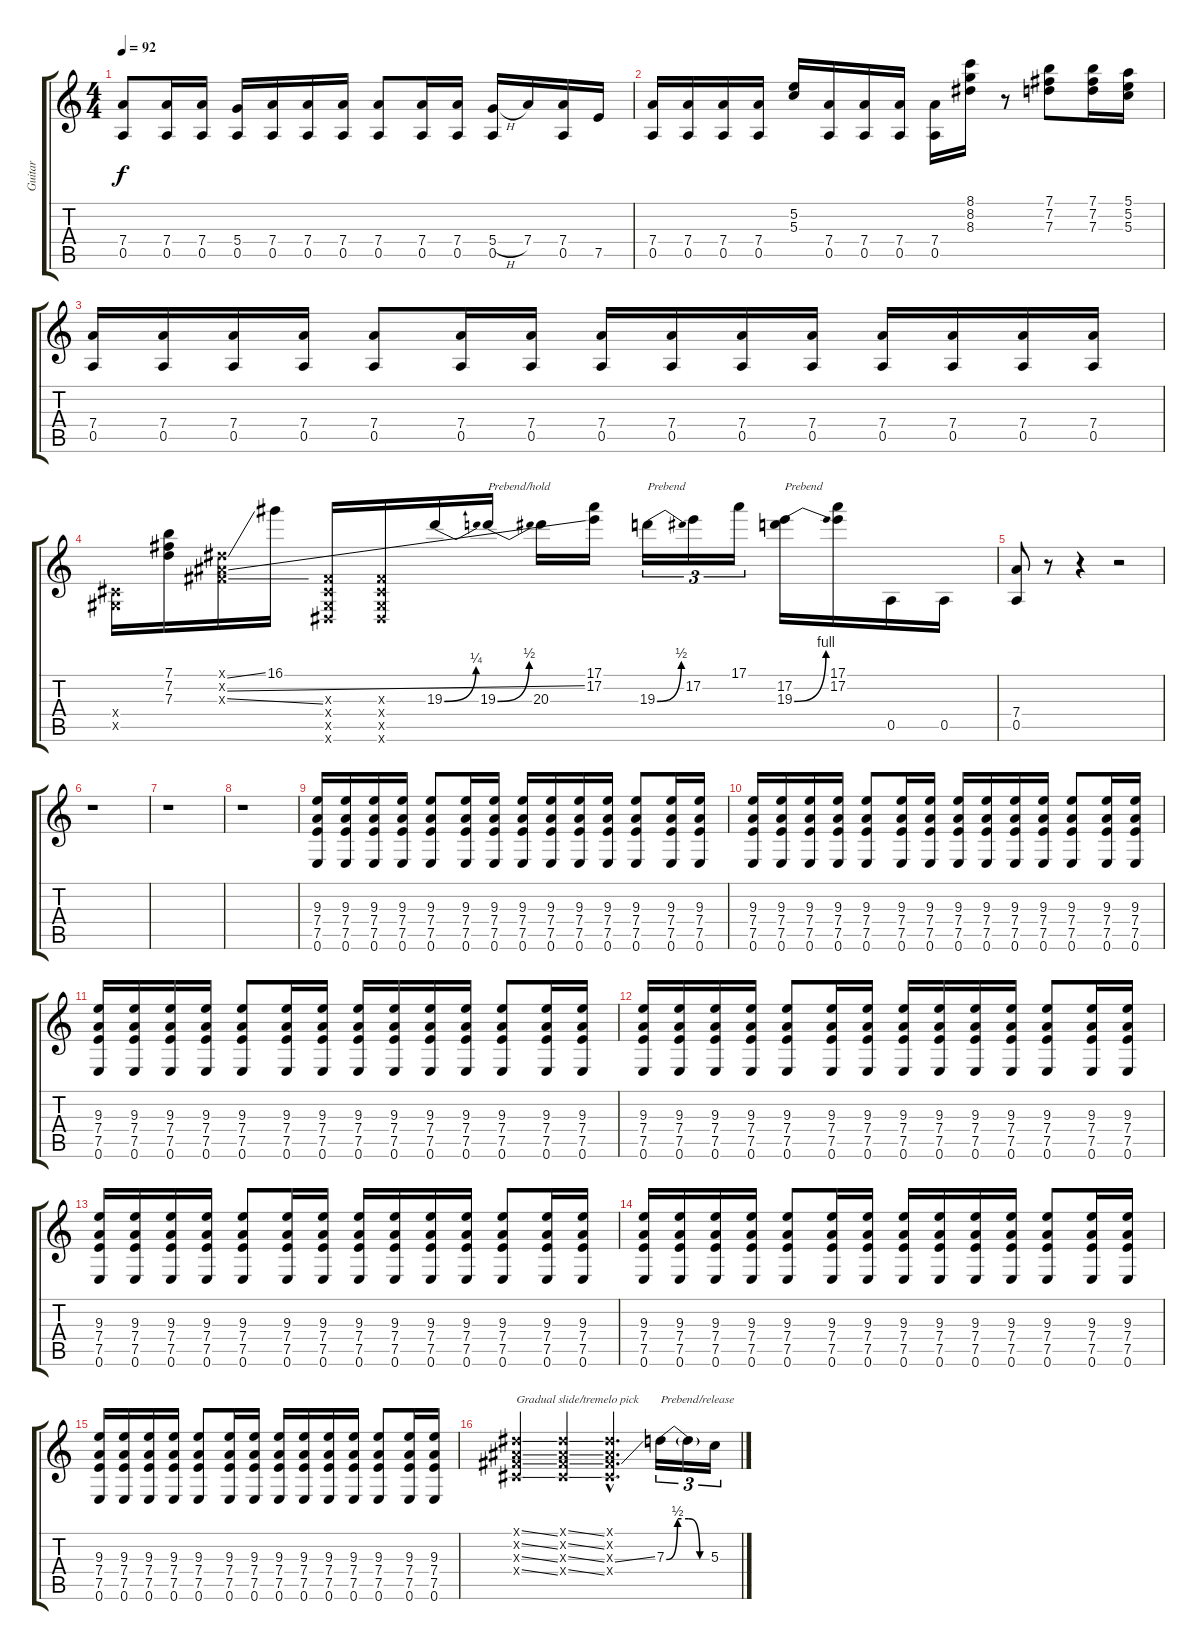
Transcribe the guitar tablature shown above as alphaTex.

\track ("Guitar" "Guitar") {instrument overdrivenguitar}
\staff {score tabs}
\tuning (E4 B3 G3 D3 A2 E2) {hide}
\ts (4 4)
\tempo 92
\clef g2
\ks c
(7.4 0.5).8{dy f} (7.4 0.5).16 (7.4 0.5).16 (5.4 0.5).16 (7.4 0.5).16 (7.4 0.5).16 (7.4 0.5).16 (7.4 0.5).8 (7.4 0.5).16 (7.4 0.5).16 (5.4{h} 0.5).16 7.4.16 (7.4 0.5).16 7.5.16 |
(7.4 0.5).16 (7.4 0.5).16 (7.4 0.5).16 (7.4 0.5).16 (5.2 5.3).16 (7.4 0.5).16 (7.4 0.5).16 (7.4 0.5).16 (7.4 0.5).16 (8.1 8.2 8.3).16 r.8 (7.1 7.2 7.3).8 (7.1 7.2 7.3).16 (5.1 5.2 5.3).16 |
(7.4 0.5).16 (7.4 0.5).16 (7.4 0.5).16 (7.4 0.5).16 (7.4 0.5).8 (7.4 0.5).16 (7.4 0.5).16 (7.4 0.5).16 (7.4 0.5).16 (7.4 0.5).16 (7.4 0.5).16 (7.4 0.5).16 (7.4 0.5).16 (7.4 0.5).16 (7.4 0.5).16 |
(-1.4{x} -1.5{x}).16 (7.1 7.2 7.3).16 (-1.1{ss x} -1.2{ss x} -1.3{ss x}).16 16.1.16 (-1.3{x} -1.4{x} -1.5{x} -1.6{x}).16 (-1.3{x} -1.4{x} -1.5{x} -1.6{x}).16 19.3{be (bend 0 0 60 1)}.16 19.3{be (bend 0 0 60 2)}.16{txt "Prebend/hold"} 20.3.16 (17.1 17.2).16 19.3{be (bend 0 0 60 2)}.16{tu (3 2) txt "Prebend"} 17.2.16{tu (3 2)} 17.1.16{tu (3 2)} (17.2 19.3{be (bend 0 0 60 4)}).16{txt "Prebend"} (17.1 17.2).16 0.5.16 0.5.16 |
(7.4 0.5).8 r.8 r.4 r.2 |
r.1 |
r.1 |
r.1 |
(9.3 7.4 7.5 0.6).16 (9.3 7.4 7.5 0.6).16 (9.3 7.4 7.5 0.6).16 (9.3 7.4 7.5 0.6).16 (9.3 7.4 7.5 0.6).8 (9.3 7.4 7.5 0.6).16 (9.3 7.4 7.5 0.6).16 (9.3 7.4 7.5 0.6).16 (9.3 7.4 7.5 0.6).16 (9.3 7.4 7.5 0.6).16 (9.3 7.4 7.5 0.6).16 (9.3 7.4 7.5 0.6).8 (9.3 7.4 7.5 0.6).16 (9.3 7.4 7.5 0.6).16 |
(9.3 7.4 7.5 0.6).16 (9.3 7.4 7.5 0.6).16 (9.3 7.4 7.5 0.6).16 (9.3 7.4 7.5 0.6).16 (9.3 7.4 7.5 0.6).8 (9.3 7.4 7.5 0.6).16 (9.3 7.4 7.5 0.6).16 (9.3 7.4 7.5 0.6).16 (9.3 7.4 7.5 0.6).16 (9.3 7.4 7.5 0.6).16 (9.3 7.4 7.5 0.6).16 (9.3 7.4 7.5 0.6).8 (9.3 7.4 7.5 0.6).16 (9.3 7.4 7.5 0.6).16 |
(9.3 7.4 7.5 0.6).16 (9.3 7.4 7.5 0.6).16 (9.3 7.4 7.5 0.6).16 (9.3 7.4 7.5 0.6).16 (9.3 7.4 7.5 0.6).8 (9.3 7.4 7.5 0.6).16 (9.3 7.4 7.5 0.6).16 (9.3 7.4 7.5 0.6).16 (9.3 7.4 7.5 0.6).16 (9.3 7.4 7.5 0.6).16 (9.3 7.4 7.5 0.6).16 (9.3 7.4 7.5 0.6).8 (9.3 7.4 7.5 0.6).16 (9.3 7.4 7.5 0.6).16 |
(9.3 7.4 7.5 0.6).16 (9.3 7.4 7.5 0.6).16 (9.3 7.4 7.5 0.6).16 (9.3 7.4 7.5 0.6).16 (9.3 7.4 7.5 0.6).8 (9.3 7.4 7.5 0.6).16 (9.3 7.4 7.5 0.6).16 (9.3 7.4 7.5 0.6).16 (9.3 7.4 7.5 0.6).16 (9.3 7.4 7.5 0.6).16 (9.3 7.4 7.5 0.6).16 (9.3 7.4 7.5 0.6).8 (9.3 7.4 7.5 0.6).16 (9.3 7.4 7.5 0.6).16 |
(9.3 7.4 7.5 0.6).16 (9.3 7.4 7.5 0.6).16 (9.3 7.4 7.5 0.6).16 (9.3 7.4 7.5 0.6).16 (9.3 7.4 7.5 0.6).8 (9.3 7.4 7.5 0.6).16 (9.3 7.4 7.5 0.6).16 (9.3 7.4 7.5 0.6).16 (9.3 7.4 7.5 0.6).16 (9.3 7.4 7.5 0.6).16 (9.3 7.4 7.5 0.6).16 (9.3 7.4 7.5 0.6).8 (9.3 7.4 7.5 0.6).16 (9.3 7.4 7.5 0.6).16 |
(9.3 7.4 7.5 0.6).16 (9.3 7.4 7.5 0.6).16 (9.3 7.4 7.5 0.6).16 (9.3 7.4 7.5 0.6).16 (9.3 7.4 7.5 0.6).8 (9.3 7.4 7.5 0.6).16 (9.3 7.4 7.5 0.6).16 (9.3 7.4 7.5 0.6).16 (9.3 7.4 7.5 0.6).16 (9.3 7.4 7.5 0.6).16 (9.3 7.4 7.5 0.6).16 (9.3 7.4 7.5 0.6).8 (9.3 7.4 7.5 0.6).16 (9.3 7.4 7.5 0.6).16 |
(9.3 7.4 7.5 0.6).16 (9.3 7.4 7.5 0.6).16 (9.3 7.4 7.5 0.6).16 (9.3 7.4 7.5 0.6).16 (9.3 7.4 7.5 0.6).8 (9.3 7.4 7.5 0.6).16 (9.3 7.4 7.5 0.6).16 (9.3 7.4 7.5 0.6).16 (9.3 7.4 7.5 0.6).16 (9.3 7.4 7.5 0.6).16 (9.3 7.4 7.5 0.6).16 (9.3 7.4 7.5 0.6).8 (9.3 7.4 7.5 0.6).16 (9.3 7.4 7.5 0.6).16 |
(-1.1{ss x} -1.2{ss x} -1.3{ss x} -1.4{ss x}).4{txt "Gradual slide/tremelo pick"} (-1.1{ss x} -1.2{ss x} -1.3{ss x} -1.4{ss x}).4 (-1.1{hac x} -1.2{hac x} -1.3{ss hac x} -1.4{ss hac x}).4{d} 7.3{be (custom 0 0 15 2 30 2 45 0 60 0)}.16{tu (3 2) txt "Prebend/release"} 7.3{t}.16{tu (3 2)} 5.3.16{tu (3 2)}
